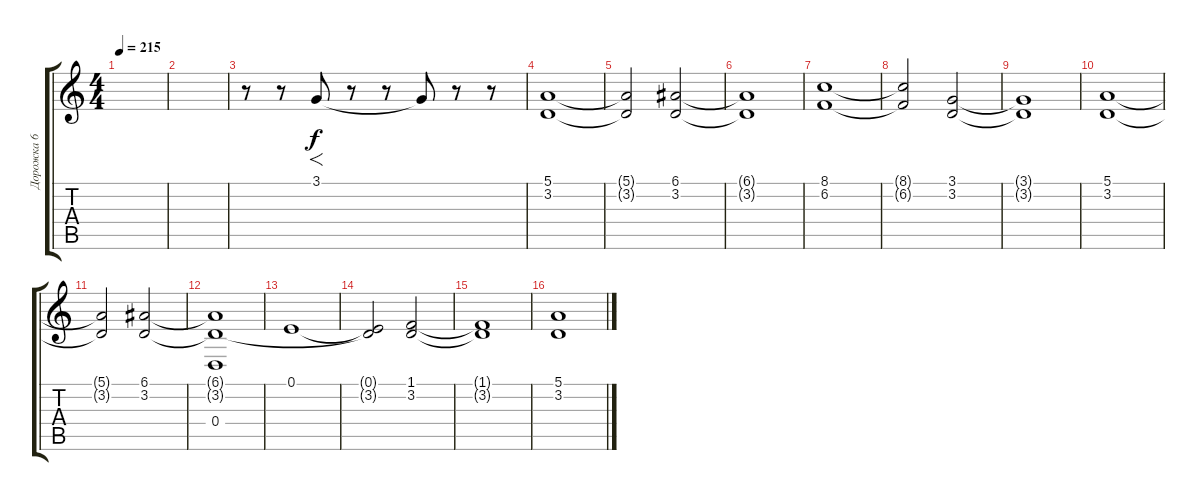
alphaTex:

\track ("Дорожка 6" "Дорожка 6") {instrument choiraahs}
\staff {score tabs}
\tuning (E4 B3 G3 D3 A2 E2) {hide}
\ts (4 4)
\tempo 215
\clef g2
\ks c
|
|
r.8 r.8 3.1.8{f} r.8 r.8 3.1{t}.8 r.8 r.8 |
(5.1 3.2).1 |
(5.1{t} 3.2{t}).2 (6.1 3.2).2 |
(6.1{t} 3.2{t}).1 |
(8.1 6.2).1 |
(8.1{t} 6.2{t}).2 (3.1 3.2).2 |
(3.1{t} 3.2{t}).1 |
(5.1 3.2).1 |
(5.1{t} 3.2{t}).2 (6.1 3.2).2 |
(6.1{t} 3.2{t} 0.4).1 |
0.1.1 |
(0.1{t} 3.2{t}).2 (1.1 3.2).2 |
(1.1{t} 3.2{t}).1 |
(5.1 3.2).1
